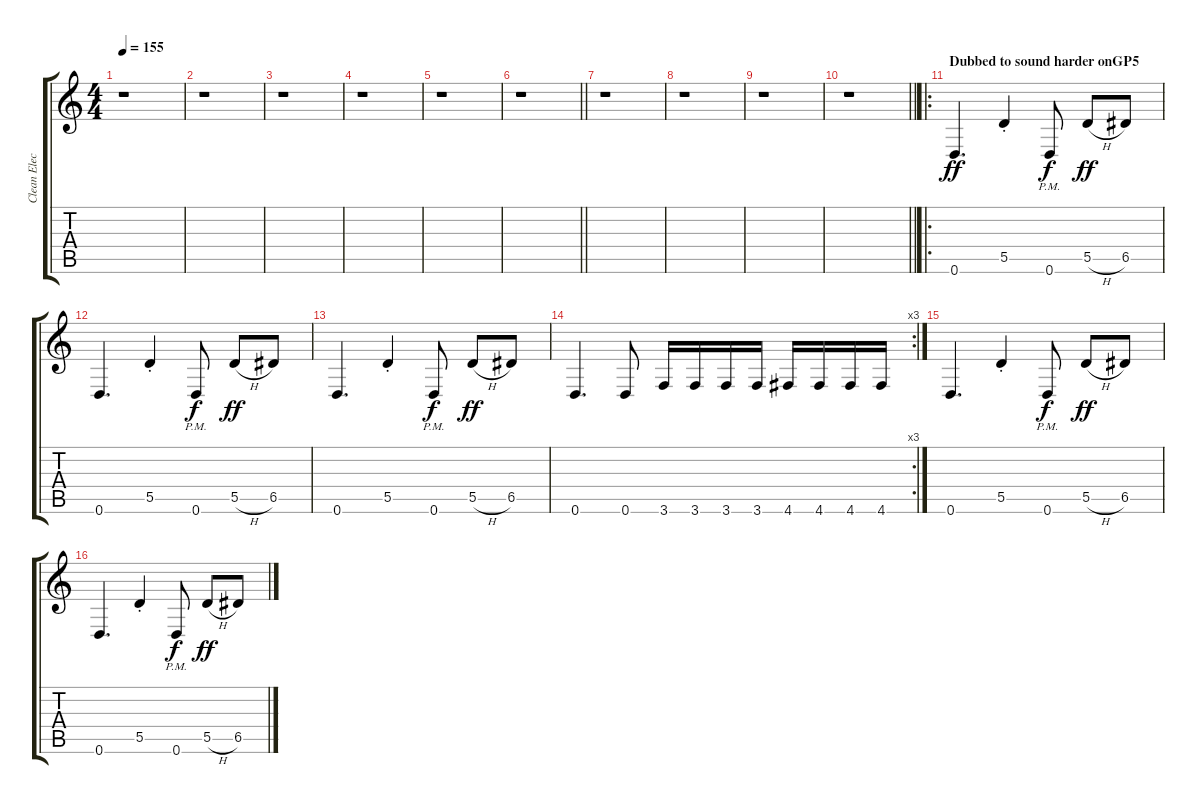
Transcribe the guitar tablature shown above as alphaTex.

\track ("Clean Electric Guitar" "Clean Elec") {instrument electricguitarjazz}
\staff {score tabs}
\tuning (E4 B3 G3 D3 A2 D2) {hide}
\ts (4 4)
\tempo 155
\clef g2
\ks c
r.1{dy ff} |
r.1 |
r.1 |
r.1 |
r.1 |
\barLineRight lightlight
r.1 |
r.1 |
r.1 |
r.1 |
\barLineRight lightlight
r.1 |
\ro
\section ("" "Dubbed to sound harder onGP5")
0.6.4{d volume 15 instrument distortionguitar} 5.5{st}.4 0.6{pm}.8{dy f} 5.5{h}.8{dy ff} 6.5.8 |
0.6.4{d} 5.5{st}.4 0.6{pm}.8{dy f} 5.5{h}.8{dy ff} 6.5.8 |
0.6.4{d} 5.5{st}.4 0.6{pm}.8{dy f} 5.5{h}.8{dy ff} 6.5.8 |
\rc 3
0.6.4{d} 0.6.8 3.6.16 3.6.16 3.6.16 3.6.16 4.6.16 4.6.16 4.6.16 4.6.16 |
0.6.4{d} 5.5{st}.4 0.6{pm}.8{dy f} 5.5{h}.8{dy ff} 6.5.8 |
0.6.4{d} 5.5{st}.4 0.6{pm}.8{dy f} 5.5{h}.8{dy ff} 6.5.8
